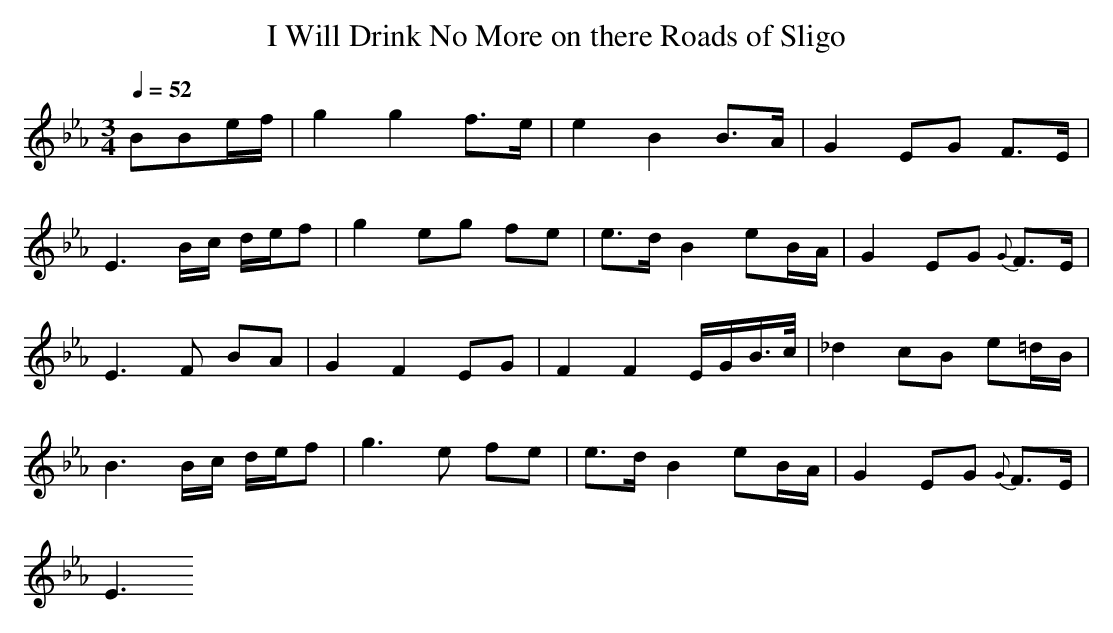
X:1
T: I Will Drink No More on there Roads of Sligo
M: 3/4
L: 1/8
Q: 1/4=52
K: Eb % 3 flats
V:1
BBe/2f/2|g2 g2 f>e|e2 B2 B>A|G2 EG F>E|
E3 B/2c/2 d/2e/2f|g2 eg fe|e>d B2 eB/2A/2|G2 EG {G}F>E|
E3 F BA|G2 F2 EG|F2 F2 E/2G/2B/2>c/2|_d2 cB e=d/2B/2|
B3 B/2c/2 d/2e/2f|g3 e fe|e>d B2 eB/2A/2|G2 EG {G}F>E|
E3
